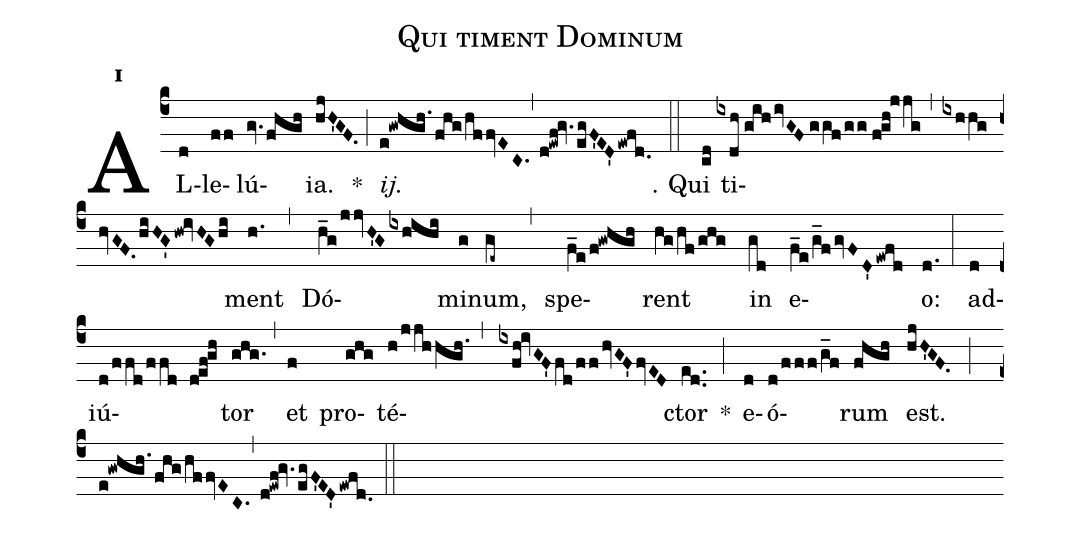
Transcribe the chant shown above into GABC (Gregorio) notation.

name:Qui timent Dominum;
mode:1;
office-part:Alleluia;
%%
(c4) AL(d)le(ff)lú(gv.fhgh)ia.(hjH'GF.) *(;)
<i>ij.</i>(e!gwhgh./fhg!/hffvEC.,d!ewf!gv.egF'ED'ewfd.) (::)

℣. Qui(cd) ti(ixdh!//gihivGF//ggf!/gg//f!gh!jjg,ixhhghvGF./hiHG'hw!ivHGhi)ment(h.) (,)
Dó(h_g!/jjvH'Gixhihi)mi(g)num,(ge~) (,)
spe(f_e!/f!gwhgh)rent(hg!/hf!/ghg) in(gd) e(f_e!/g_fgvFD'ewfd)o:(d.) (:)
ad(d)iú(d!/ffd!/ffd! d!ef!gh)tor(ghg.) (,)
et(f) pro(ghg)té(h/jjhhgh.,ixfh!ivGF'fd!/ffhvGF'fvED)ctor(ed..) *(;)
e(d)ó(d!/fff!/g_f)rum(fhgh) est.(hjH'GF.!//;//e!gwhgh./fhg!/hffvEC.,d!ewf!gv.egF'ED'ewfd.) (::)
